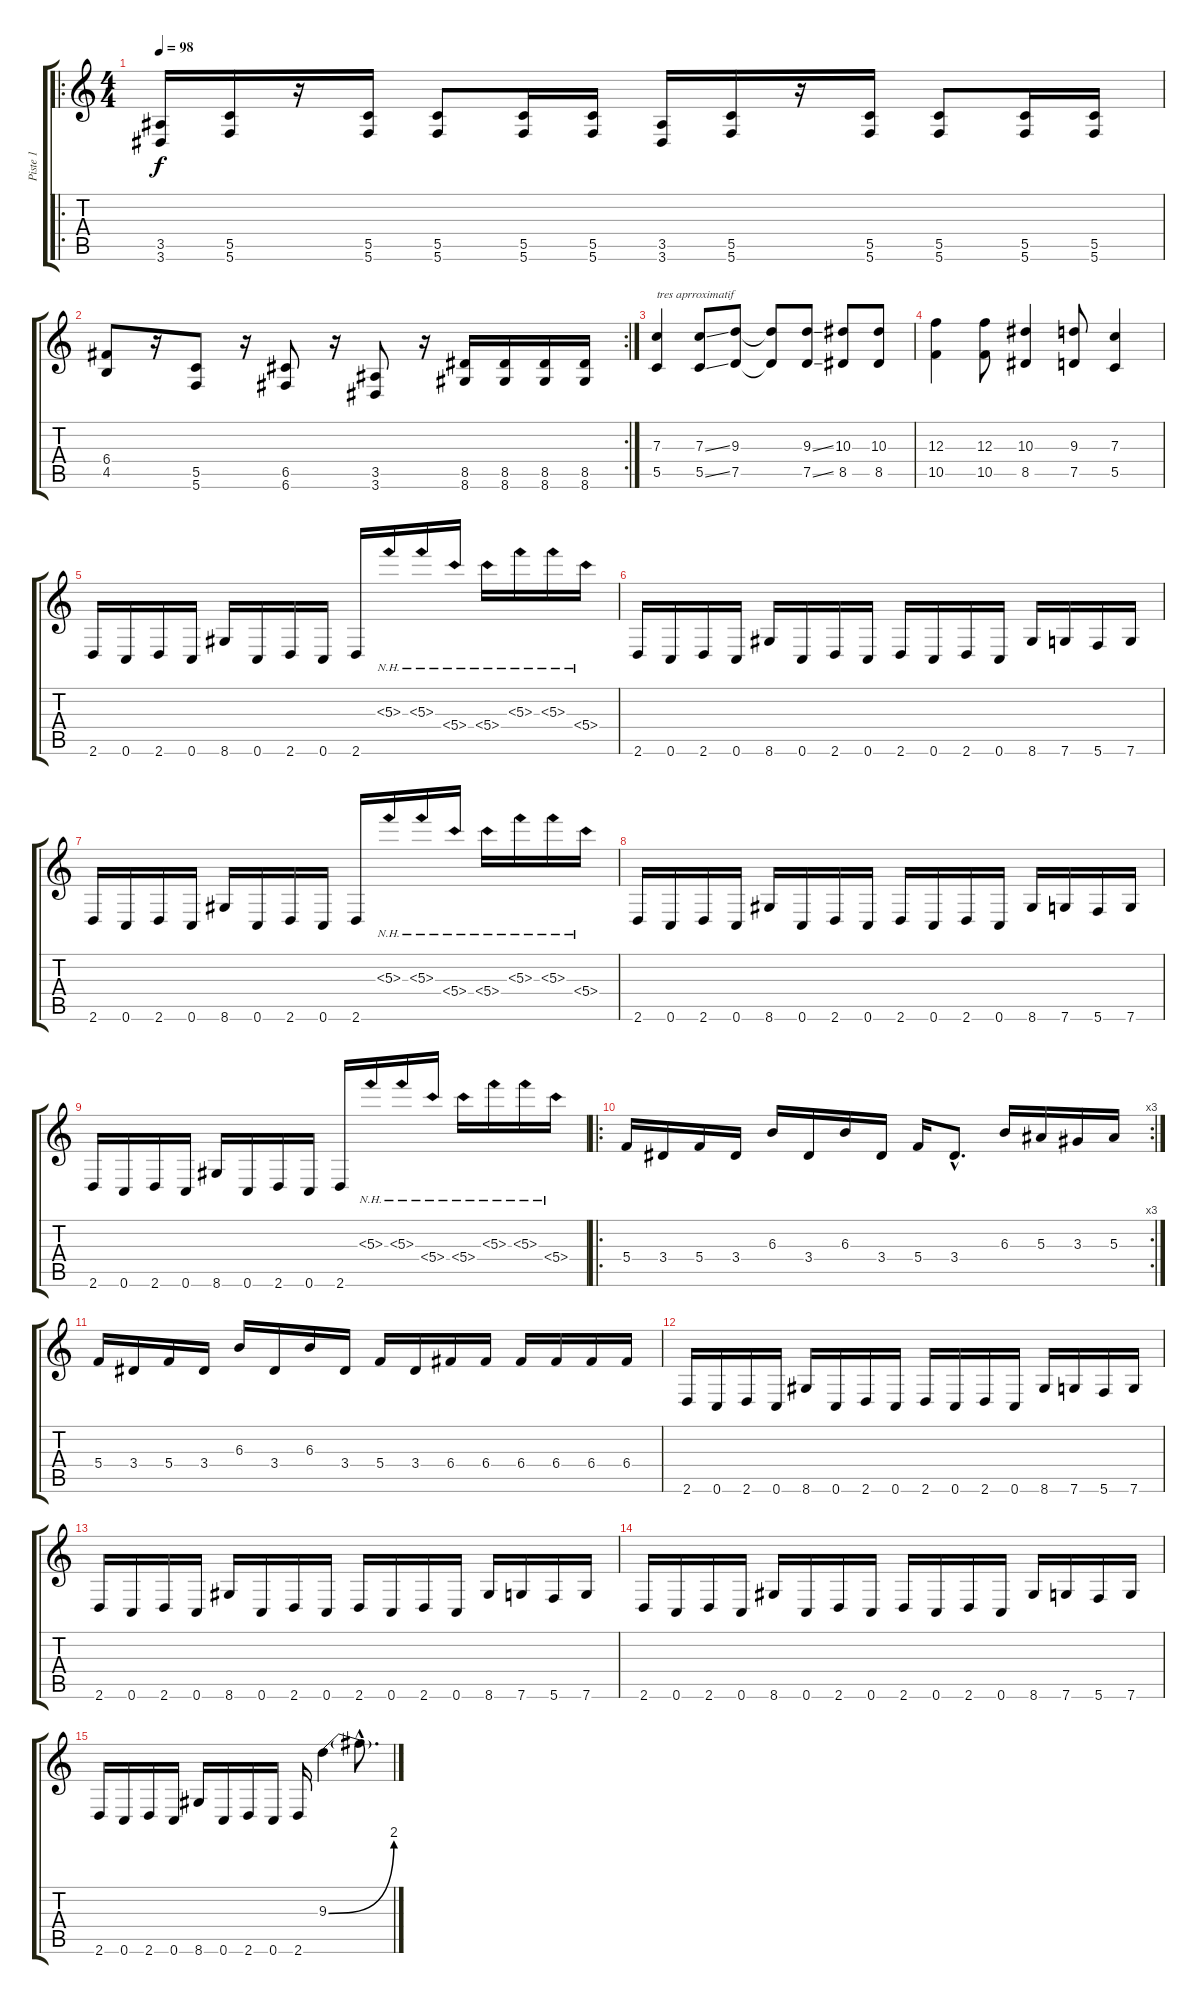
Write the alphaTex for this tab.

\track ("Piste 1" "Piste 1") {instrument distortionguitar}
\staff {score tabs}
\tuning (D4 A3 F3 C3 G2 C2) {hide}
\ro
\ts (4 4)
\tempo 98
\clef g2
\ks c
(3.5 3.6).16{dy f} (5.5 5.6).16 r.16 (5.5 5.6).16 (5.5 5.6).8 (5.5 5.6).16 (5.5 5.6).16 (3.5 3.6).16 (5.5 5.6).16 r.16 (5.5 5.6).16 (5.5 5.6).8 (5.5 5.6).16 (5.5 5.6).16 |
\rc 2
(6.4 4.5).8 r.16 (5.5 5.6).8 r.16 (6.5 6.6).8 r.16 (3.5 3.6).8 r.16 (8.5 8.6).16 (8.5 8.6).16 (8.5 8.6).16 (8.5 8.6).16 |
(7.3 5.5).4{txt "tres aprroximatif"} (7.3{ss} 5.5{ss}).8 (9.3 7.5).8 (9.3{t} 7.5{t}).8 (9.3{ss} 7.5{ss}).8 (10.3 8.5).8 (10.3 8.5).8 |
(12.3 10.5).4 (12.3 10.5).8 (10.3 8.5).4 (9.3 7.5).8 (7.3 5.5).4 |
2.6.16 0.6.16 2.6.16 0.6.16 8.6.16 0.6.16 2.6.16 0.6.16 2.6.16 5.3{nh}.16 5.3{nh}.16 5.4{nh}.16 5.4{nh}.16 5.3{nh}.16 5.3{nh}.16 5.4{nh}.16 |
2.6.16 0.6.16 2.6.16 0.6.16 8.6.16 0.6.16 2.6.16 0.6.16 2.6.16 0.6.16 2.6.16 0.6.16 8.6.16 7.6.16 5.6.16 7.6.16 |
2.6.16 0.6.16 2.6.16 0.6.16 8.6.16 0.6.16 2.6.16 0.6.16 2.6.16 5.3{nh}.16 5.3{nh}.16 5.4{nh}.16 5.4{nh}.16 5.3{nh}.16 5.3{nh}.16 5.4{nh}.16 |
2.6.16 0.6.16 2.6.16 0.6.16 8.6.16 0.6.16 2.6.16 0.6.16 2.6.16 0.6.16 2.6.16 0.6.16 8.6.16 7.6.16 5.6.16 7.6.16 |
2.6.16 0.6.16 2.6.16 0.6.16 8.6.16 0.6.16 2.6.16 0.6.16 2.6.16 5.3{nh}.16 5.3{nh}.16 5.4{nh}.16 5.4{nh}.16 5.3{nh}.16 5.3{nh}.16 5.4{nh}.16 |
\ro
\rc 3
5.4.16{instrument electricguitarmuted} 3.4.16 5.4.16 3.4.16 6.3.16 3.4.16 6.3.16 3.4.16 5.4.16 3.4{hac}.8{d} 6.3.16 5.3.16 3.3.16{instrument distortionguitar} 5.3.16 |
5.4.16{instrument electricguitarmuted} 3.4.16 5.4.16 3.4.16 6.3.16 3.4.16 6.3.16 3.4.16 5.4.16 3.4.16 6.4.16 6.4.16 6.4.16 6.4.16 6.4.16{instrument electricguitarmuted} 6.4.16 |
2.6.16{instrument distortionguitar} 0.6.16 2.6.16 0.6.16 8.6.16 0.6.16 2.6.16 0.6.16 2.6.16 0.6.16 2.6.16 0.6.16 8.6.16 7.6.16 5.6.16 7.6.16 |
2.6.16 0.6.16 2.6.16 0.6.16 8.6.16 0.6.16 2.6.16 0.6.16 2.6.16 0.6.16 2.6.16 0.6.16 8.6.16 7.6.16 5.6.16 7.6.16 |
2.6.16 0.6.16 2.6.16 0.6.16 8.6.16 0.6.16 2.6.16 0.6.16 2.6.16 0.6.16 2.6.16 0.6.16 8.6.16 7.6.16 5.6.16 7.6.16 |
2.6.16 0.6.16 2.6.16 0.6.16 8.6.16 0.6.16 2.6.16 0.6.16 2.6.16 9.3{be (bend 0 0 60 8)}.4 9.3{hac t}.8{d}
